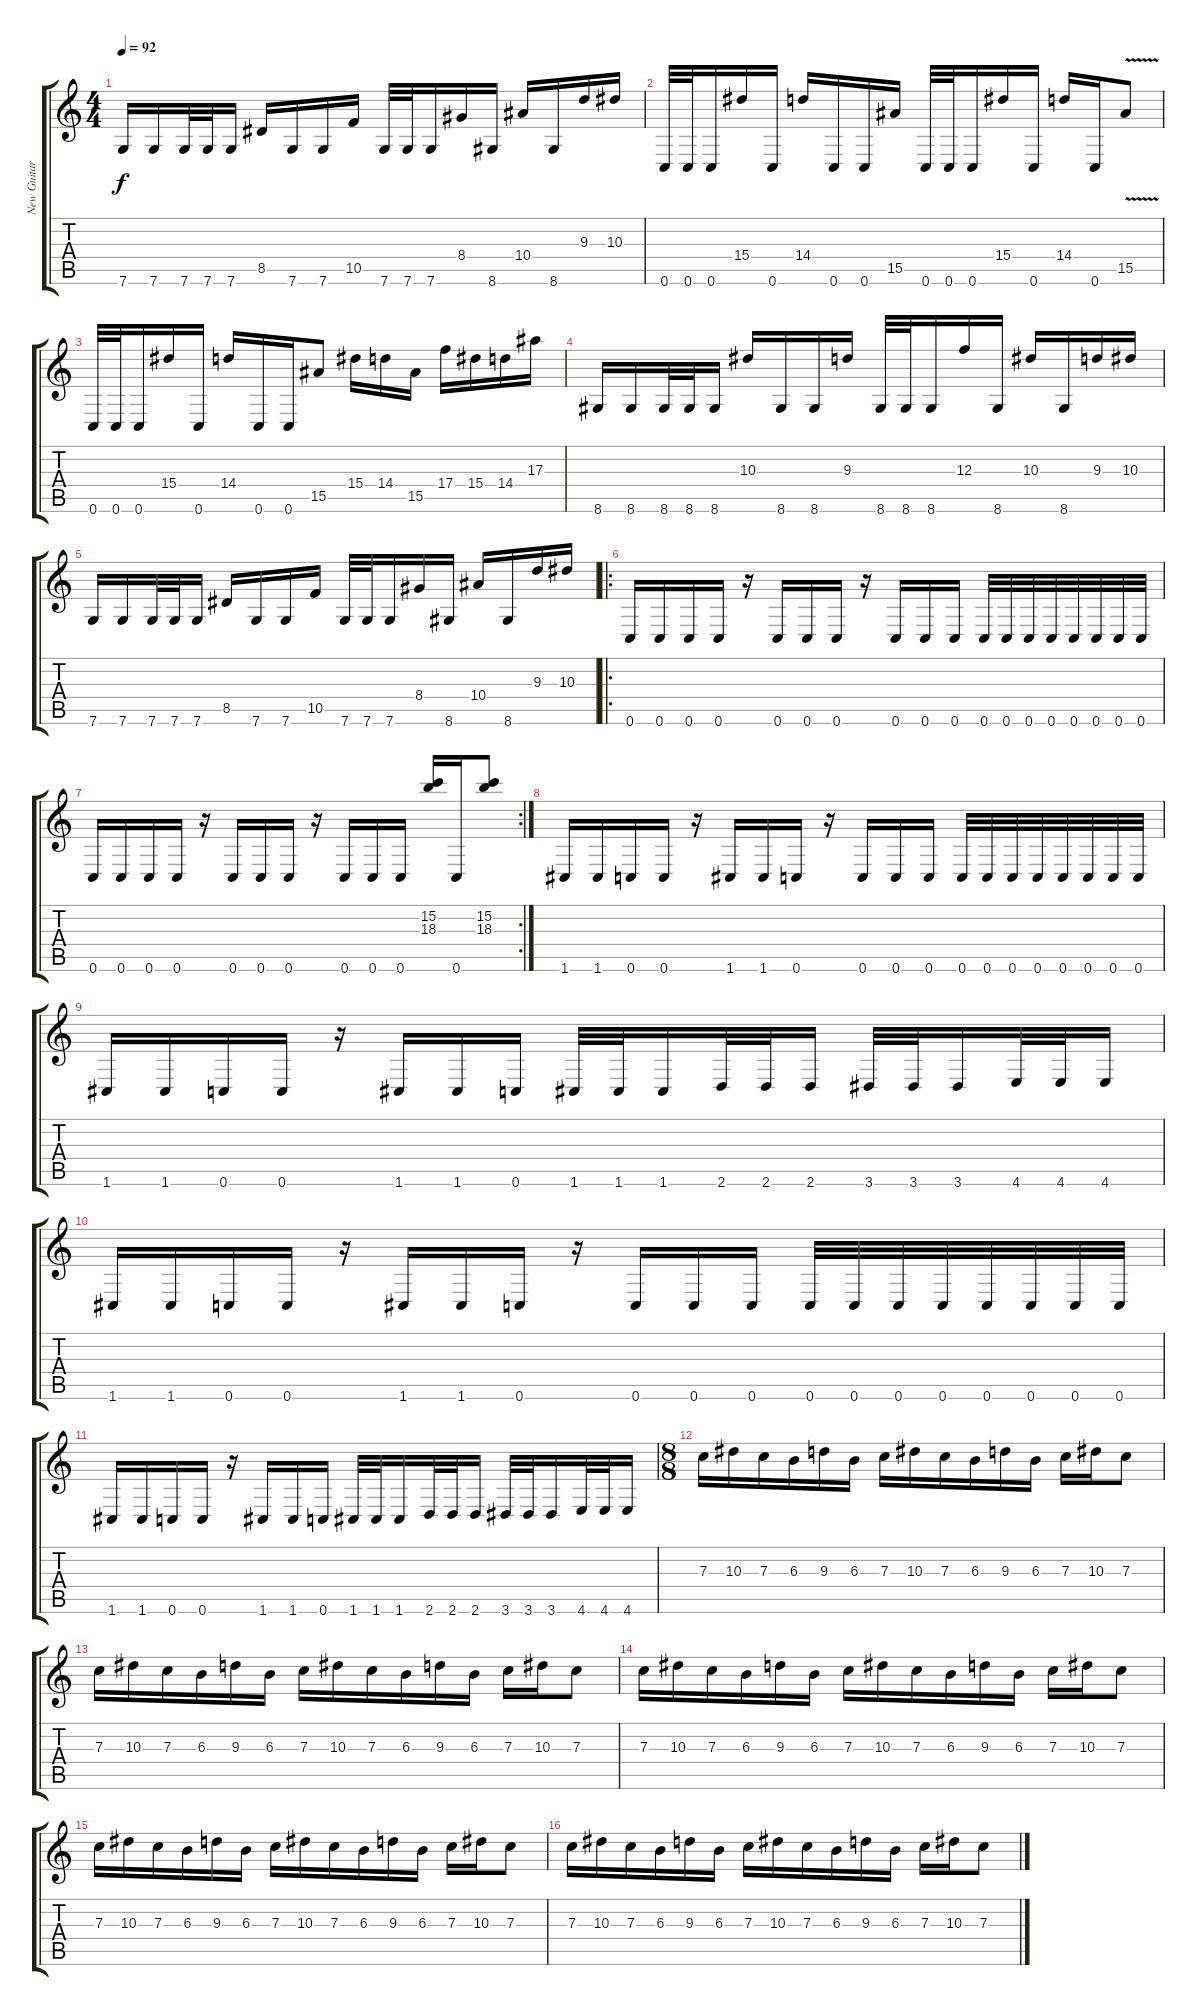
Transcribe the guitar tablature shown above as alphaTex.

\track ("New Guitar" "New Guitar") {instrument overdrivenguitar}
\staff {score tabs}
\tuning (D4 A3 F3 C3 G2 C2) {hide}
\ts (4 4)
\tempo 92
\clef g2
\ks c
7.6.16{dy f} 7.6.16 7.6.32 7.6.32 7.6.16 8.5.16 7.6.16 7.6.16 10.5.16 7.6.32 7.6.32 7.6.16 8.4.16 8.6.16 10.4.16 8.6.16 9.3.16 10.3.16 |
0.6.32 0.6.32 0.6.16 15.4.16 0.6.16 14.4.16 0.6.16 0.6.16 15.5.16 0.6.32 0.6.32 0.6.16 15.4.16 0.6.16 14.4.16 0.6.16 15.5{v}.8 |
0.6.32 0.6.32 0.6.16 15.4.16 0.6.16 14.4.16 0.6.16 0.6.16 15.5.8 15.4.16 14.4.16 15.5.16 17.4.16 15.4.16 14.4.16 17.3.16 |
8.6.16 8.6.16 8.6.32 8.6.32 8.6.16 10.3.16 8.6.16 8.6.16 9.3.16 8.6.32 8.6.32 8.6.16 12.3.16 8.6.16 10.3.16 8.6.16 9.3.16 10.3.16 |
7.6.16 7.6.16 7.6.32 7.6.32 7.6.16 8.5.16 7.6.16 7.6.16 10.5.16 7.6.32 7.6.32 7.6.16 8.4.16 8.6.16 10.4.16 8.6.16 9.3.16 10.3.16 |
\ro
0.6.16 0.6.16 0.6.16 0.6.16 r.16 0.6.16 0.6.16 0.6.16 r.16 0.6.16 0.6.16 0.6.16 0.6.32 0.6.32 0.6.32 0.6.32 0.6.32 0.6.32 0.6.32 0.6.32 |
\rc 2
0.6.16 0.6.16 0.6.16 0.6.16 r.16 0.6.16 0.6.16 0.6.16 r.16 0.6.16 0.6.16 0.6.16 (15.2 18.3).16 0.6.16 (15.2 18.3).8 |
1.6.16 1.6.16 0.6.16 0.6.16 r.16 1.6.16 1.6.16 0.6.16 r.16 0.6.16 0.6.16 0.6.16 0.6.32 0.6.32 0.6.32 0.6.32 0.6.32 0.6.32 0.6.32 0.6.32 |
1.6.16 1.6.16 0.6.16 0.6.16 r.16 1.6.16 1.6.16 0.6.16 1.6.32 1.6.32 1.6.16 2.6.32 2.6.32 2.6.16 3.6.32 3.6.32 3.6.16 4.6.32 4.6.32 4.6.16 |
1.6.16 1.6.16 0.6.16 0.6.16 r.16 1.6.16 1.6.16 0.6.16 r.16 0.6.16 0.6.16 0.6.16 0.6.32 0.6.32 0.6.32 0.6.32 0.6.32 0.6.32 0.6.32 0.6.32 |
1.6.16 1.6.16 0.6.16 0.6.16 r.16 1.6.16 1.6.16 0.6.16 1.6.32 1.6.32 1.6.16 2.6.32 2.6.32 2.6.16 3.6.32 3.6.32 3.6.16 4.6.32 4.6.32 4.6.16 |
\ts (8 8)
7.3.16 10.3.16 7.3.16 6.3.16 9.3.16 6.3.16 7.3.16 10.3.16 7.3.16 6.3.16 9.3.16 6.3.16 7.3.16 10.3.16 7.3.8 |
7.3.16 10.3.16 7.3.16 6.3.16 9.3.16 6.3.16 7.3.16 10.3.16 7.3.16 6.3.16 9.3.16 6.3.16 7.3.16 10.3.16 7.3.8 |
7.3.16 10.3.16 7.3.16 6.3.16 9.3.16 6.3.16 7.3.16 10.3.16 7.3.16 6.3.16 9.3.16 6.3.16 7.3.16 10.3.16 7.3.8 |
7.3.16 10.3.16 7.3.16 6.3.16 9.3.16 6.3.16 7.3.16 10.3.16 7.3.16 6.3.16 9.3.16 6.3.16 7.3.16 10.3.16 7.3.8 |
7.3.16 10.3.16 7.3.16 6.3.16 9.3.16 6.3.16 7.3.16 10.3.16 7.3.16 6.3.16 9.3.16 6.3.16 7.3.16 10.3.16 7.3.8
